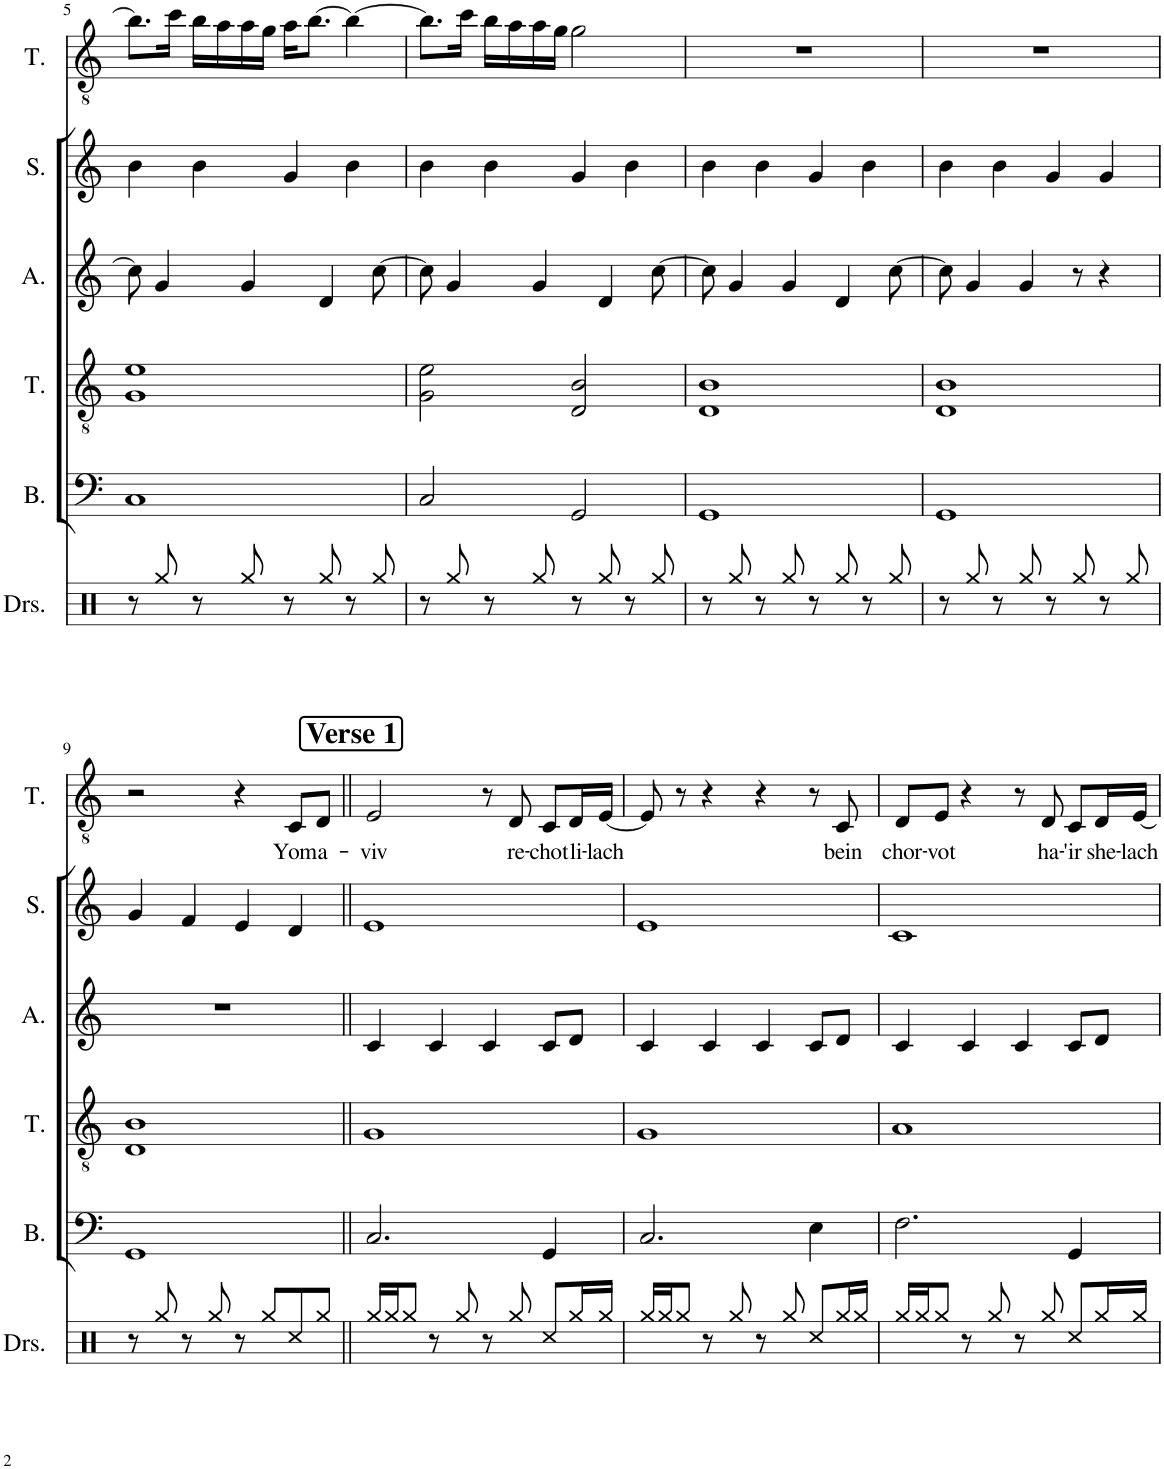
**kern	**kern	**kern	**kern	**kern	**kern	**text
*part6	*part5	*part4	*part3	*part2	*part1	*part1
*staff6	*staff5	*staff4	*staff3	*staff2	*staff1	*staff1
*I"Drumset	*I"Bass	*I"Tenor	*I"Alto	*I"Soprano	*I"Tenor	*
*I'Drs.	*I'B.	*I'T.	*I'A.	*I'S.	*I'T.	*
!!LO:PB:g=z
*clefX	*clefF4	*clefGv2	*clefG2	*clefG2	*clefGv2	*
*k[]	*k[]	*k[]	*k[]	*k[]	*k[]	*
*M4/4	*M4/4	*M4/4	*M4/4	*M4/4	*M4/4	*
=5	=5	=5	=5	=5	=5	=5
8r	1C	1G 1e	8cc\]	4b\	8.b\L]	.
8Rgg/	.	.	4g/	.	.	.
.	.	.	.	.	16cc\Jk	.
8r	.	.	.	4b\	16b\LL	.
.	.	.	.	.	16a\	.
8Rgg/	.	.	4g/	.	16a\	.
.	.	.	.	.	16g\JJ	.
8r	.	.	.	4g/	16a\KL	.
.	.	.	.	.	[8.b\J	.
8Rgg/	.	.	4d/	.	.	.
8r	.	.	.	4b\	4b\_	.
8Rgg/	.	.	[8cc\	.	.	.
=6	=6	=6	=6	=6	=6	=6
8r	2C/	2G\ 2e\	8cc\]	4b\	8.b\L]	.
8Rgg/	.	.	4g/	.	.	.
.	.	.	.	.	16cc\Jk	.
8r	.	.	.	4b\	16b\LL	.
.	.	.	.	.	16a\	.
8Rgg/	.	.	4g/	.	16a\	.
.	.	.	.	.	16g\JJ	.
8r	2GG/	2D/ 2B/	.	4g/	2g\	.
8Rgg/	.	.	4d/	.	.	.
8r	.	.	.	4b\	.	.
8Rgg/	.	.	[8cc\	.	.	.
=7	=7	=7	=7	=7	=7	=7
8r	1GG	1D 1B	8cc\]	4b\	1r	.
8Rgg/	.	.	4g/	.	.	.
8r	.	.	.	4b\	.	.
8Rgg/	.	.	4g/	.	.	.
8r	.	.	.	4g/	.	.
8Rgg/	.	.	4d/	.	.	.
8r	.	.	.	4b\	.	.
8Rgg/	.	.	[8cc\	.	.	.
=8	=8	=8	=8	=8	=8	=8
8r	1GG	1D 1B	8cc\]	4b\	1r	.
8Rgg/	.	.	4g/	.	.	.
8r	.	.	.	4b\	.	.
8Rgg/	.	.	4g/	.	.	.
8r	.	.	.	4g/	.	.
8Rgg/	.	.	8r	.	.	.
8r	.	.	4r	4g/	.	.
8Rgg/	.	.	.	.	.	.
!!LO:LB:g=z
=9	=9	=9	=9	=9	=9	=9
8r	1GG	1D 1B	1r	4g/	2r	.
8Rgg/	.	.	.	.	.	.
8r	.	.	.	4f/	.	.
8Rgg/	.	.	.	.	.	.
8r	.	.	.	4e/	4r	.
8Rgg/L	.	.	.	.	.	.
!	!	!	!	!	!	!LO:LY:b
8Rcc/	.	.	.	4d/	8C/L	Yom
!	!	!	!	!	!	!LO:LY:b
8Rgg/J	.	.	.	.	8D/J	a-
!!LO:REH:place=s1:a:B:cj:fs=14:t=Verse 1
=10||	=10||	=10||	=10||	=10||	=10||	=10||
!	!	!	!	!	!	!LO:LY:b
16Rgg/LL	2.C/	1G	4c/	1e	2E/	-viv
16Rgg/J	.	.	.	.	.	.
8Rgg/J	.	.	.	.	.	.
8r	.	.	4c/	.	.	.
8Rgg/	.	.	.	.	.	.
8r	.	.	4c/	.	8r	.
!	!	!	!	!	!	!LO:LY:b
8Rgg/	.	.	.	.	8D/	re-
!	!	!	!	!	!	!LO:LY:b
8Rcc/L	4GG/	.	8c/L	.	8C/L	-chot
!	!	!	!	!	!	!LO:LY:b
16Rgg/L	.	.	8d/J	.	16D/L	li-
!	!	!	!	!	!	!LO:LY:b
16Rgg/JJ	.	.	.	.	[16E/JJ	-lach
=11	=11	=11	=11	=11	=11	=11
16Rgg/LL	2.C/	1G	4c/	1e	8E/]	.
16Rgg/J	.	.	.	.	.	.
8Rgg/J	.	.	.	.	8r	.
8r	.	.	4c/	.	4r	.
8Rgg/	.	.	.	.	.	.
8r	.	.	4c/	.	4r	.
8Rgg/	.	.	.	.	.	.
8Rcc/L	4E\	.	8c/L	.	8r	.
!	!	!	!	!	!	!LO:LY:b
16Rgg/L	.	.	8d/J	.	8C/	bein
16Rgg/JJ	.	.	.	.	.	.
=12	=12	=12	=12	=12	=12	=12
!	!	!	!	!	!	!LO:LY:b
16Rgg/LL	2.F\	1A	4c/	1c	8D/L	chor-
16Rgg/J	.	.	.	.	.	.
!	!	!	!	!	!	!LO:LY:b
8Rgg/J	.	.	.	.	8E/J	-vot
8r	.	.	4c/	.	4r	.
8Rgg/	.	.	.	.	.	.
8r	.	.	4c/	.	8r	.
!	!	!	!	!	!	!LO:LY:b
8Rgg/	.	.	.	.	8D/	ha-
!	!	!	!	!	!	!LO:LY:b
8Rcc/L	4GG/	.	8c/L	.	8C/L	-'ir
!	!	!	!	!	!	!LO:LY:b
16Rgg/L	.	.	8d/J	.	16D/L	she-
!	!	!	!	!	!	!LO:LY:b
16Rgg/JJ	.	.	.	.	[16E/JJ	-lach
=	=	=	=	=	=	=
*-	*-	*-	*-	*-	*-	*-
